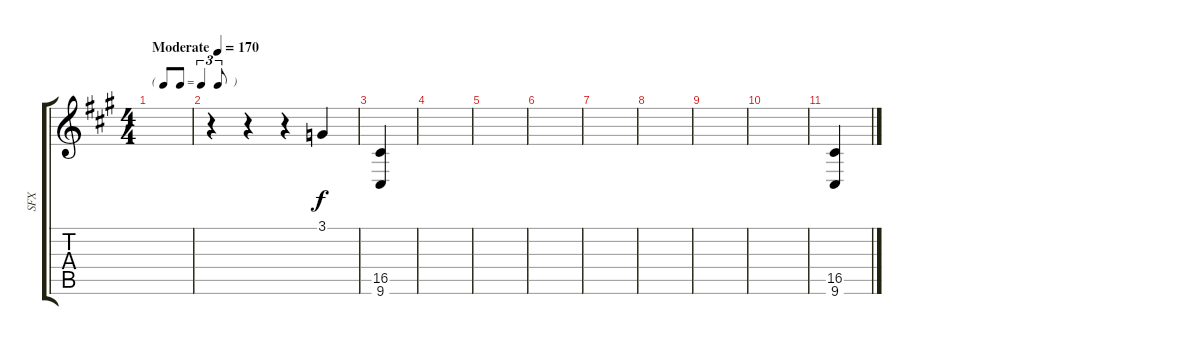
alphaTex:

\track ("SFX" "SFX") {instrument glockenspiel}
\staff {score tabs}
\tuning (E4 B3 G3 D3 A2 E2) {hide}
\ts (4 4)
\tf triplet8th
\tempo (170 "Moderate")
\clef g2
\ks a
|
r.4 r.4 r.4 3.1.4{instrument reversecymbal} |
(16.5 9.6).4{instrument glockenspiel} |
|
|
|
|
|
|
|
(16.5 9.6).4{instrument glockenspiel}
